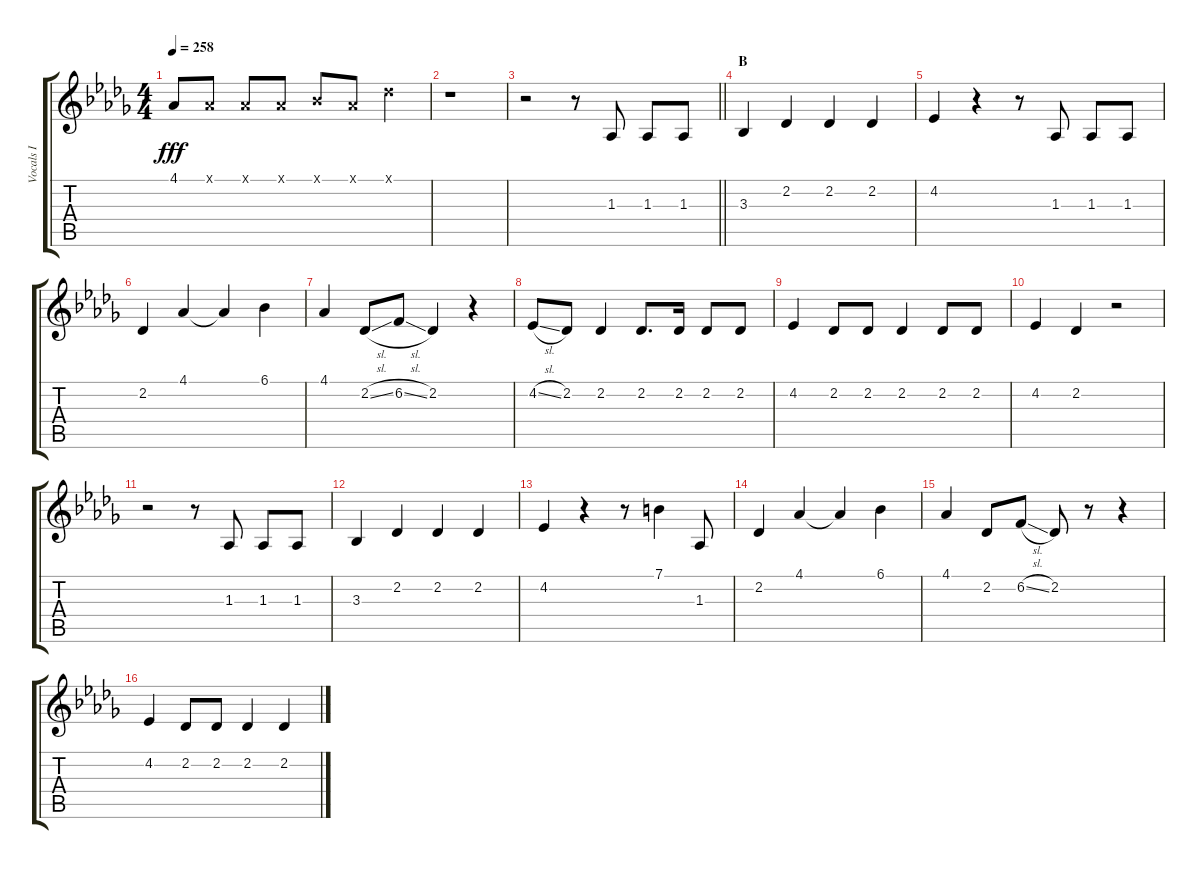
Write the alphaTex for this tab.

\track ("Vocals I" "Vocals I") {instrument voiceoohs}
\staff {score tabs}
\tuning (E4 B3 G3 D3 A2 E2) {hide}
\ts (4 4)
\tempo 258
\clef g2
\ks db
4.1{t}.8{dy fff} 4.1{x}.8 4.1{x}.8 4.1{x}.8 6.1{x}.8 4.1{x}.8 9.1{x}.4 |
r.1 |
\barLineRight lightlight
r.2 r.8 1.3.8 1.3.8 1.3.8 |
\section ("" "B")
3.3.4 2.2.4 2.2.4 2.2.4 |
4.2.4 r.4 r.8 1.3.8 1.3.8 1.3.8 |
2.2.4 4.1.4 4.1{t}.4 6.1.4 |
4.1.4 2.2{sl}.8 6.2{sl}.8 2.2.4 r.4 |
4.2{sl}.8 2.2.8 2.2.4 2.2.8{d} 2.2.16 2.2.8 2.2.8 |
4.2.4 2.2.8 2.2.8 2.2.4 2.2.8 2.2.8 |
4.2.4 2.2.4 r.2 |
r.2 r.8 1.3.8 1.3.8 1.3.8 |
3.3.4 2.2.4 2.2.4 2.2.4 |
4.2.4 r.4 r.8 7.1.4{instrument lead1square} 1.3.8{instrument voiceoohs} |
2.2.4 4.1.4 4.1{t}.4 6.1.4 |
4.1.4 2.2.8 6.2{sl}.8 2.2.8 r.8 r.4 |
4.2.4 2.2.8 2.2.8 2.2.4 2.2.4
